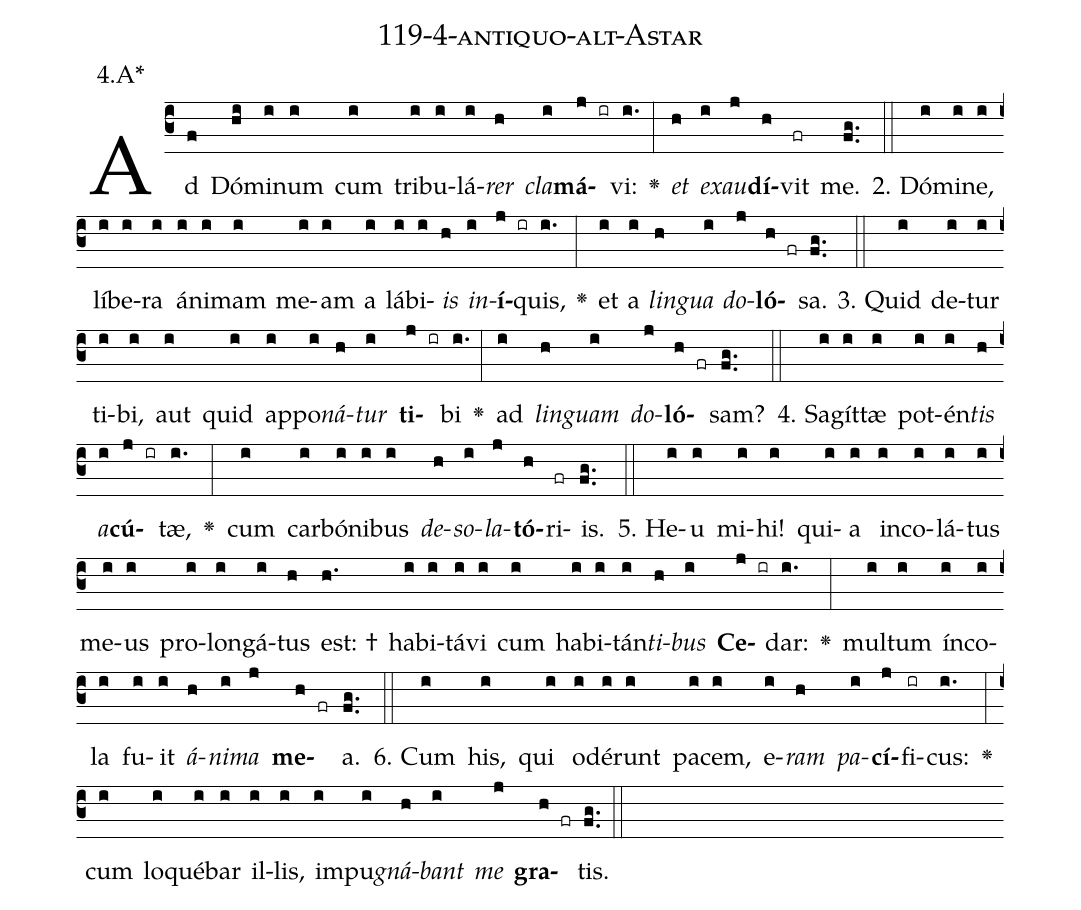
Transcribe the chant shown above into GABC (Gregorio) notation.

name: 119-4-antiquo-alt-Astar;
annotation: 4.A*;
%%
(c3)Ad(f) Dó(hi)mi(i)num(i) cum(i) tri(i)bu(i)lá(i)<i>rer</i>(h) <i>cla</i>(i)<b>má</b>(j ir)vi:(i.) <v>\greheightstar</v>(:) <i>et</i>(h) <i>ex</i>(i)<i>au</i>(j)<b>dí</b>(h)vit(fr) me.(fg..) (::)
2. Dó(i)mi(i)ne,(i) lí(i)be(i)ra(i) á(i)ni(i)mam(i) me(i)am(i) a(i) lá(i)bi(i)<i>is</i>(h) <i>in</i>(i)<b>í</b>(j ir)quis,(i.) <v>\greheightstar</v>(:) et(i) a(i) <i>lin</i>(h)<i>gua</i>(i) <i>do</i>(j)<b>ló</b>(h fr)sa.(fg..) (::)
3. Quid(i) de(i)tur(i) ti(i)bi,(i) aut(i) quid(i) ap(i)po(i)<i>ná</i>(h)<i>tur</i>(i) <b>ti</b>(j ir)bi(i.) <v>\greheightstar</v>(:) ad(i) <i>lin</i>(h)<i>guam</i>(i) <i>do</i>(j)<b>ló</b>(h fr)sam?(fg..) (::)
4. Sa(i)gít(i)tæ(i) pot(i)én(i)<i>tis</i>(h) <i>a</i>(i)<b>cú</b>(j ir)tæ,(i.) <v>\greheightstar</v>(:) cum(i) car(i)bó(i)ni(i)bus(i) <i>de</i>(h)<i>so</i>(i)<i>la</i>(j)<b>tó</b>(h)ri(fr)is.(fg..) (::)
5. He(i)u(i) mi(i)hi!(i) qui(i)a(i) in(i)co(i)lá(i)tus(i) me(i)us(i) pro(i)lon(i)gá(i)tus(h) est: †(h.) ha(i)bi(i)tá(i)vi(i) cum(i) ha(i)bi(i)tán(i)<i>ti</i>(h)<i>bus</i>(i) <b>Ce</b>(j ir)dar:(i.) <v>\greheightstar</v>(:) mul(i)tum(i) ín(i)co(i)la(i) fu(i)it(i) <i>á</i>(h)<i>ni</i>(i)<i>ma</i>(j) <b>me</b>(h fr)a.(fg..) (::)
6. Cum(i) his,(i) qui(i) o(i)dé(i)runt(i) pa(i)cem,(i) e(i)<i>ram</i>(h) <i>pa</i>(i)<b>cí</b>(j)fi(ir)cus:(i.) <v>\greheightstar</v>(:) cum(i) lo(i)qué(i)bar(i) il(i)lis,(i) im(i)pu(i)<i>gná</i>(h)<i>bant</i>(i) <i>me</i>(j) <b>gra</b>(h fr)tis.(fg..) (::)
